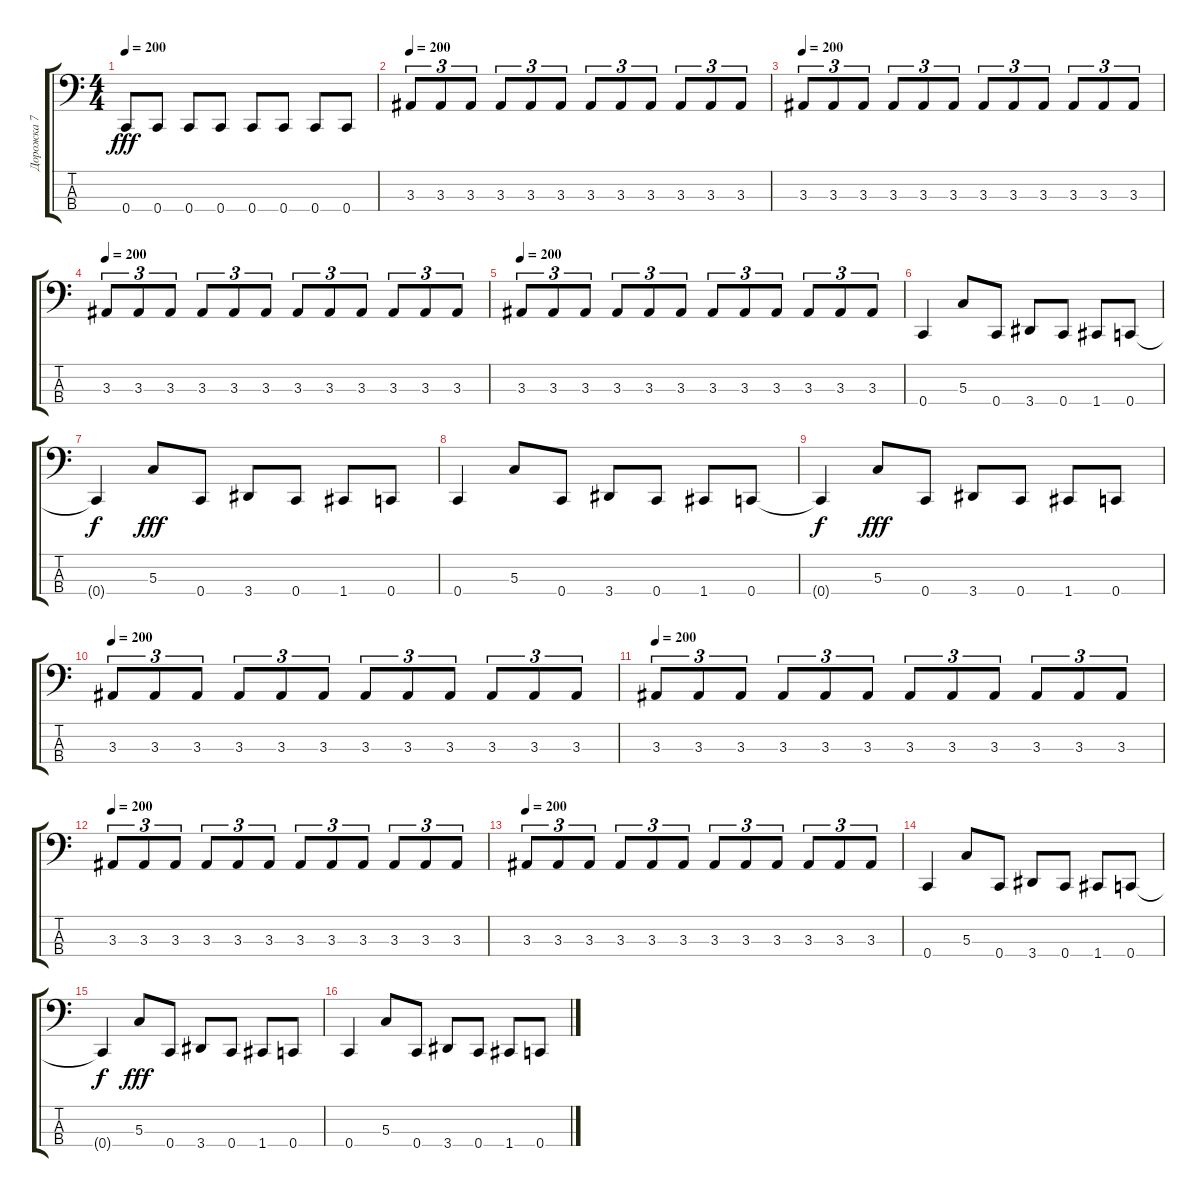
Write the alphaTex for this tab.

\track ("Дорожка 7" "Дорожка 7") {instrument electricbassfinger}
\staff {score tabs}
\tuning (F2 C2 G1 C1) {hide}
\ts (4 4)
\tempo 200
\clef f4
\ks c
0.4.8{dy fff} 0.4.8 0.4.8 0.4.8 0.4.8 0.4.8 0.4.8 0.4.8 |
\tempo 200
3.3.8{tu (3 2)} 3.3.8{tu (3 2)} 3.3.8{tu (3 2)} 3.3.8{tu (3 2)} 3.3.8{tu (3 2)} 3.3.8{tu (3 2)} 3.3.8{tu (3 2)} 3.3.8{tu (3 2)} 3.3.8{tu (3 2)} 3.3.8{tu (3 2)} 3.3.8{tu (3 2)} 3.3.8{tu (3 2)} |
\tempo 200
3.3.8{tu (3 2)} 3.3.8{tu (3 2)} 3.3.8{tu (3 2)} 3.3.8{tu (3 2)} 3.3.8{tu (3 2)} 3.3.8{tu (3 2)} 3.3.8{tu (3 2)} 3.3.8{tu (3 2)} 3.3.8{tu (3 2)} 3.3.8{tu (3 2)} 3.3.8{tu (3 2)} 3.3.8{tu (3 2)} |
\tempo 200
3.3.8{tu (3 2)} 3.3.8{tu (3 2)} 3.3.8{tu (3 2)} 3.3.8{tu (3 2)} 3.3.8{tu (3 2)} 3.3.8{tu (3 2)} 3.3.8{tu (3 2)} 3.3.8{tu (3 2)} 3.3.8{tu (3 2)} 3.3.8{tu (3 2)} 3.3.8{tu (3 2)} 3.3.8{tu (3 2)} |
\tempo 200
3.3.8{tu (3 2)} 3.3.8{tu (3 2)} 3.3.8{tu (3 2)} 3.3.8{tu (3 2)} 3.3.8{tu (3 2)} 3.3.8{tu (3 2)} 3.3.8{tu (3 2)} 3.3.8{tu (3 2)} 3.3.8{tu (3 2)} 3.3.8{tu (3 2)} 3.3.8{tu (3 2)} 3.3.8{tu (3 2)} |
0.4.4 5.3.8 0.4.8 3.4.8 0.4.8 1.4.8 0.4.8 |
0.4{t}.4{dy f} 5.3.8{dy fff} 0.4.8 3.4.8 0.4.8 1.4.8 0.4.8 |
0.4.4 5.3.8 0.4.8 3.4.8 0.4.8 1.4.8 0.4.8 |
0.4{t}.4{dy f} 5.3.8{dy fff} 0.4.8 3.4.8 0.4.8 1.4.8 0.4.8 |
\tempo 200
3.3.8{tu (3 2)} 3.3.8{tu (3 2)} 3.3.8{tu (3 2)} 3.3.8{tu (3 2)} 3.3.8{tu (3 2)} 3.3.8{tu (3 2)} 3.3.8{tu (3 2)} 3.3.8{tu (3 2)} 3.3.8{tu (3 2)} 3.3.8{tu (3 2)} 3.3.8{tu (3 2)} 3.3.8{tu (3 2)} |
\tempo 200
3.3.8{tu (3 2)} 3.3.8{tu (3 2)} 3.3.8{tu (3 2)} 3.3.8{tu (3 2)} 3.3.8{tu (3 2)} 3.3.8{tu (3 2)} 3.3.8{tu (3 2)} 3.3.8{tu (3 2)} 3.3.8{tu (3 2)} 3.3.8{tu (3 2)} 3.3.8{tu (3 2)} 3.3.8{tu (3 2)} |
\tempo 200
3.3.8{tu (3 2)} 3.3.8{tu (3 2)} 3.3.8{tu (3 2)} 3.3.8{tu (3 2)} 3.3.8{tu (3 2)} 3.3.8{tu (3 2)} 3.3.8{tu (3 2)} 3.3.8{tu (3 2)} 3.3.8{tu (3 2)} 3.3.8{tu (3 2)} 3.3.8{tu (3 2)} 3.3.8{tu (3 2)} |
\tempo 200
3.3.8{tu (3 2)} 3.3.8{tu (3 2)} 3.3.8{tu (3 2)} 3.3.8{tu (3 2)} 3.3.8{tu (3 2)} 3.3.8{tu (3 2)} 3.3.8{tu (3 2)} 3.3.8{tu (3 2)} 3.3.8{tu (3 2)} 3.3.8{tu (3 2)} 3.3.8{tu (3 2)} 3.3.8{tu (3 2)} |
0.4.4 5.3.8 0.4.8 3.4.8 0.4.8 1.4.8 0.4.8 |
0.4{t}.4{dy f} 5.3.8{dy fff} 0.4.8 3.4.8 0.4.8 1.4.8 0.4.8 |
0.4.4 5.3.8 0.4.8 3.4.8 0.4.8 1.4.8 0.4.8
